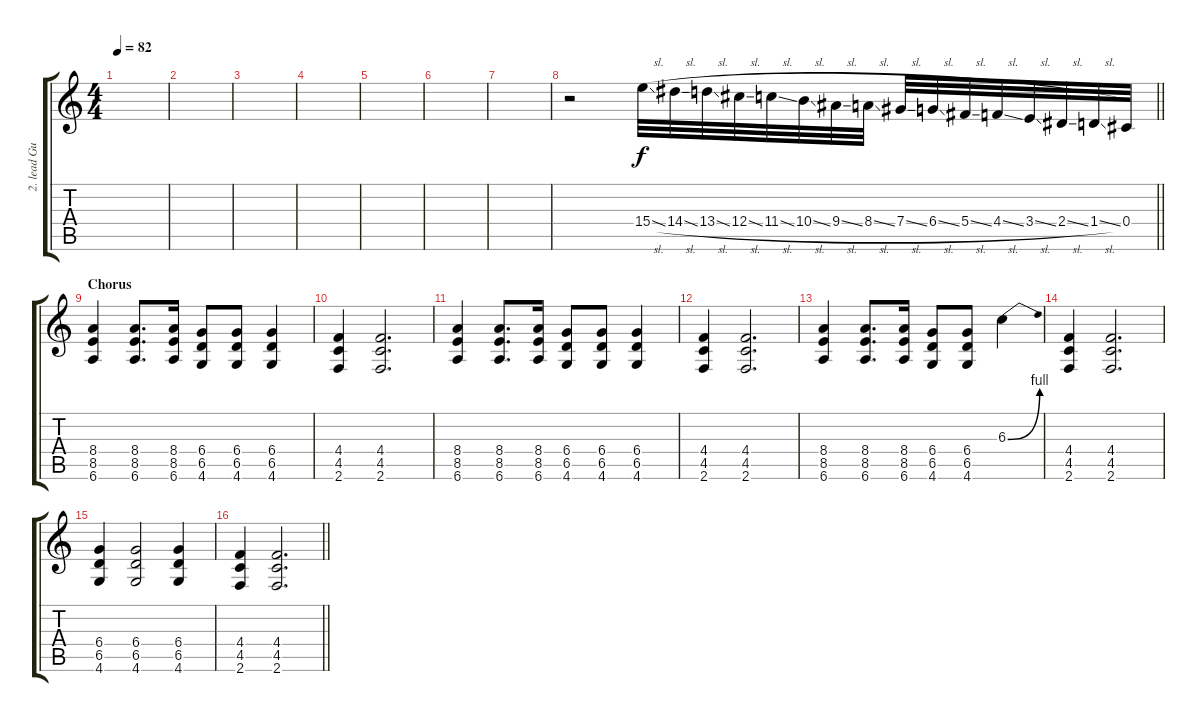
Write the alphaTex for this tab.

\track ("2. lead Guitar Effects" "2. lead Gu") {instrument overdrivenguitar}
\staff {score tabs}
\tuning (Eb4 Bb3 Gb3 Db3 Ab2 Eb2) {hide}
\ts (4 4)
\tempo 82
\clef g2
\ks c
|
|
|
|
|
|
|
\barLineRight lightlight
r.2 15.4{sl}.32 14.4{sl}.32 13.4{sl}.32 12.4{sl}.32 11.4{sl}.32 10.4{sl}.32 9.4{sl}.32 8.4{sl}.32 7.4{sl}.32 6.4{sl}.32 5.4{sl}.32 4.4{sl}.32 3.4{sl}.32 2.4{sl}.32 1.4{sl}.32 0.4.32 |
\section ("" "Chorus")
(8.4 8.5 6.6).4 (8.4 8.5 6.6).8{d} (8.4 8.5 6.6).16 (6.4 6.5 4.6).8 (6.4 6.5 4.6).8 (6.4 6.5 4.6).4 |
(4.4 4.5 2.6).4 (4.4 4.5 2.6).2{d} |
(8.4 8.5 6.6).4 (8.4 8.5 6.6).8{d} (8.4 8.5 6.6).16 (6.4 6.5 4.6).8 (6.4 6.5 4.6).8 (6.4 6.5 4.6).4 |
(4.4 4.5 2.6).4 (4.4 4.5 2.6).2{d} |
(8.4 8.5 6.6).4 (8.4 8.5 6.6).8{d} (8.4 8.5 6.6).16 (6.4 6.5 4.6).8 (6.4 6.5 4.6).8 6.3{be (bend 0 0 60 4)}.4 |
(4.4 4.5 2.6).4 (4.4 4.5 2.6).2{d} |
(6.4 6.5 4.6).4 (6.4 6.5 4.6).2 (6.4 6.5 4.6).4 |
\barLineRight lightlight
(4.4 4.5 2.6).4 (4.4 4.5 2.6).2{d}
